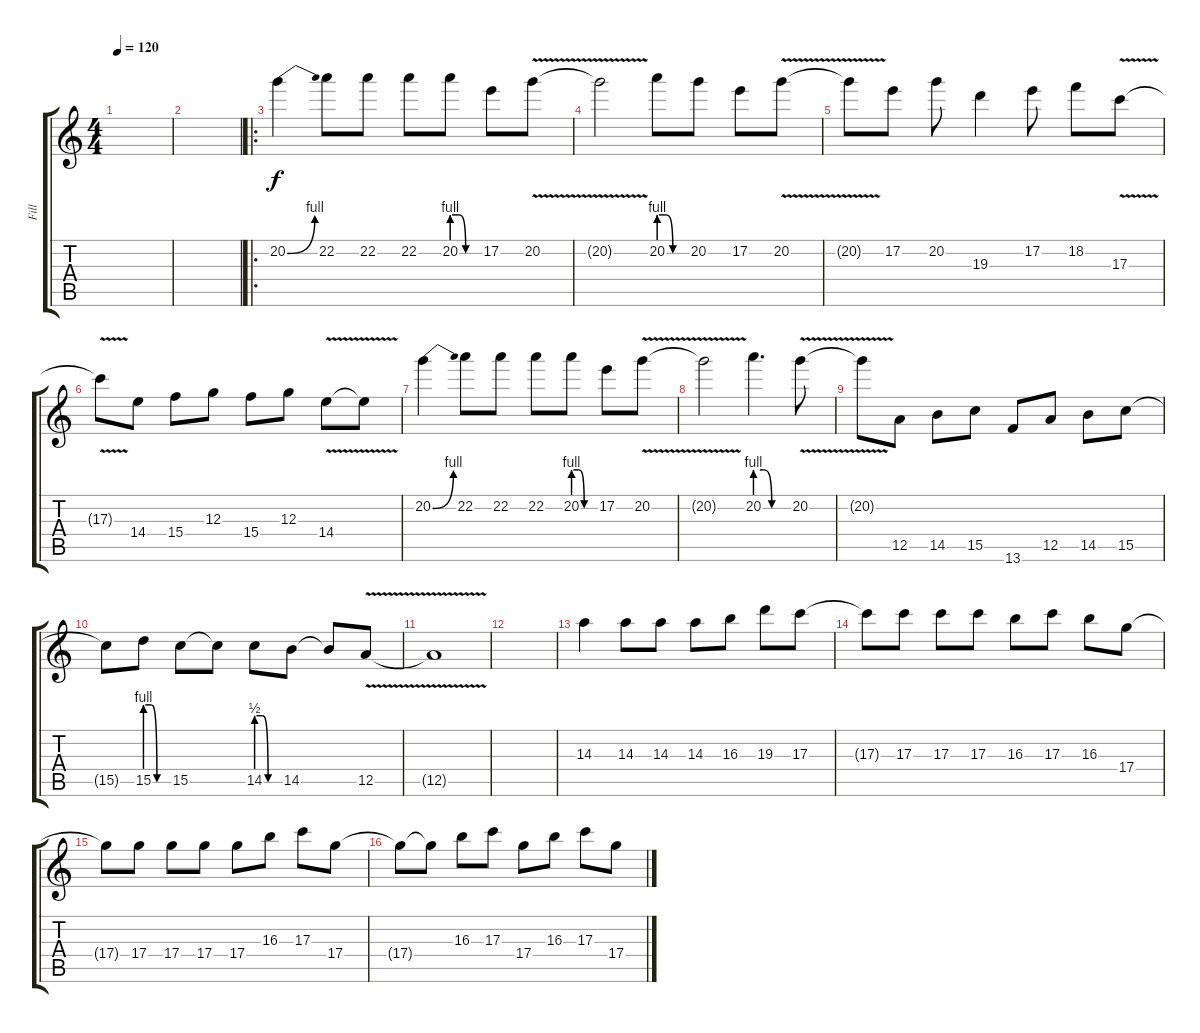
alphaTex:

\track ("Fill" "Fill") {instrument distortionguitar}
\staff {score tabs}
\tuning (E4 B3 G3 D3 A2 E2) {hide}
\ts (4 4)
\tempo 120
\clef g2
\ks c
|
|
\ro
20.2{be (bend 0 0 60 4)}.4{volume 13} 22.2.8 22.2.8 22.2.8 20.2{be (custom 0 4 15 4 30 0 60 0)}.8 17.2.8 20.2{v}.8 |
20.2{t}.2 20.2{be (custom 0 4 15 4 30 0 60 0)}.8 20.2.8 17.2.8 20.2{v}.8 |
20.2{t}.8 17.2.8 20.2.8 19.3.4 17.2.8 18.2.8 17.3{v}.8 |
17.3{t}.8 14.4.8 15.4.8 12.3.8 15.4.8 12.3.8 14.4{v}.8 14.4{t}.8 |
20.2{be (bend 0 0 60 4)}.4 22.2.8 22.2.8 22.2.8 20.2{be (custom 0 4 15 4 30 0 60 0)}.8 17.2.8 20.2{v}.8 |
20.2{t}.2 20.2{be (custom 0 4 15 4 30 0 60 0)}.4{d} 20.2{v}.8 |
20.2{t}.8 12.5.8 14.5.8 15.5.8 13.6.8 12.5.8 14.5.8 15.5.8 |
15.5{t}.8 15.5{be (custom 0 4 15 4 30 0 60 0)}.8 15.5.8 15.5{t}.8 14.5{be (custom 0 2 15 2 30 0 60 0)}.8 14.5.8 14.5{t}.8 12.5{v}.8 |
12.5{t}.1 |
|
14.3.4 14.3.8 14.3.8 14.3.8 16.3.8 19.3.8 17.3.8 |
17.3{t}.8 17.3.8 17.3.8 17.3.8 16.3.8 17.3.8 16.3.8 17.4.8 |
17.4{t}.8 17.4.8 17.4.8 17.4.8 17.4.8 16.3.8 17.3.8 17.4.8 |
17.4{t}.8 17.4{t}.8 16.3.8 17.3.8 17.4.8 16.3.8 17.3.8 17.4.8
